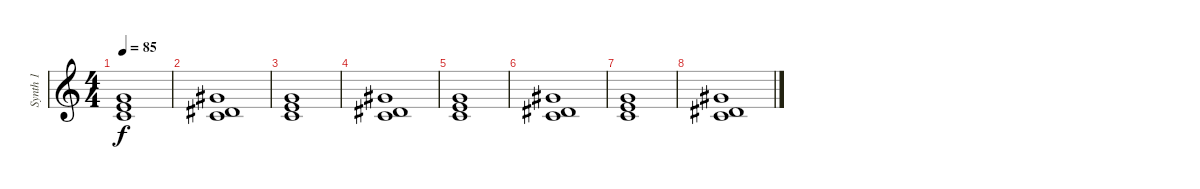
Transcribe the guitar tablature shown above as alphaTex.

\track ("Synth 1" "Synth 1") {instrument stringensemble1}
\staff {score}
\tuning (E4 B3 G3 D3 A2 E2) {hide}
\ts (4 4)
\tempo 85
\clef g2
\ks c
(3.1 5.2 5.3).1{dy f} |
(4.1 4.2 5.3).1 |
(3.1 5.2 5.3).1 |
(4.1 4.2 5.3).1 |
(3.1 5.2 5.3).1 |
(4.1 4.2 5.3).1 |
(3.1 5.2 5.3).1 |
(4.1 4.2 5.3).1
